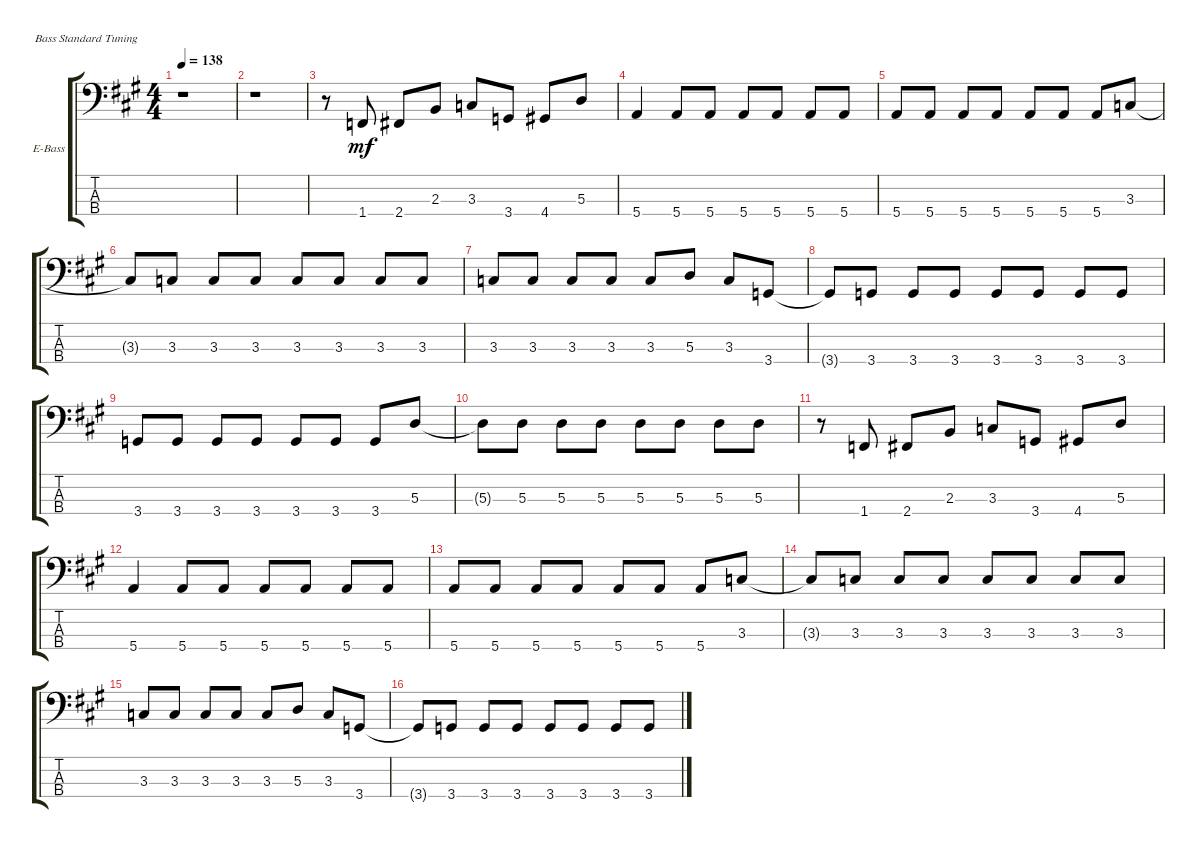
\defaultSystemsLayout 4
\bracketExtendMode groupsimilarinstruments
\firstSystemTrackNameOrientation horizontal
\otherSystemsTrackNameOrientation horizontal
\track ("Electric Bass" "E-Bass") {instrument distortionguitar}
\staff {score tabs}
\tuning (G2 D2 A1 E1)
\ts (4 4)
\tempo 138
\clef f4
\scale
0.333333
\ks a
r.1{dy mf} |
\scale
0.333333 r.1 |
\scale
0.333333 r.8 1.4.8 2.4.8 2.3.8 3.3.8 3.4.8 4.4.8 5.3.8 |
\scale
0.333333 5.4.4 5.4.8 5.4.8 5.4.8 5.4.8 5.4.8 5.4.8 |
\scale
0.333333 5.4.8 5.4.8 5.4.8 5.4.8 5.4.8 5.4.8 5.4.8 3.3.8 |
\scale
0.333333 3.3{t}.8 3.3.8 3.3.8 3.3.8 3.3.8 3.3.8 3.3.8 3.3.8 |
\scale
0.333333 3.3.8 3.3.8 3.3.8 3.3.8 3.3.8 5.3.8 3.3.8 3.4.8 |
\scale
0.333333 3.4{t}.8 3.4.8 3.4.8 3.4.8 3.4.8 3.4.8 3.4.8 3.4.8 |
\scale
0.333333 3.4.8 3.4.8 3.4.8 3.4.8 3.4.8 3.4.8 3.4.8 5.3.8 |
\scale
0.333333 5.3{t}.8 5.3.8 5.3.8 5.3.8 5.3.8 5.3.8 5.3.8 5.3.8 |
\scale
0.333333 r.8 1.4.8 2.4.8 2.3.8 3.3.8 3.4.8 4.4.8 5.3.8 |
\scale
0.333333 5.4.4 5.4.8 5.4.8 5.4.8 5.4.8 5.4.8 5.4.8 |
\scale
0.333333 5.4.8 5.4.8 5.4.8 5.4.8 5.4.8 5.4.8 5.4.8 3.3.8 |
\scale
0.333333 3.3{t}.8 3.3.8 3.3.8 3.3.8 3.3.8 3.3.8 3.3.8 3.3.8 |
\scale
0.333333 3.3.8 3.3.8 3.3.8 3.3.8 3.3.8 5.3.8 3.3.8 3.4.8 |
\scale
0.333333 3.4{t}.8 3.4.8 3.4.8 3.4.8 3.4.8 3.4.8 3.4.8 3.4.8
